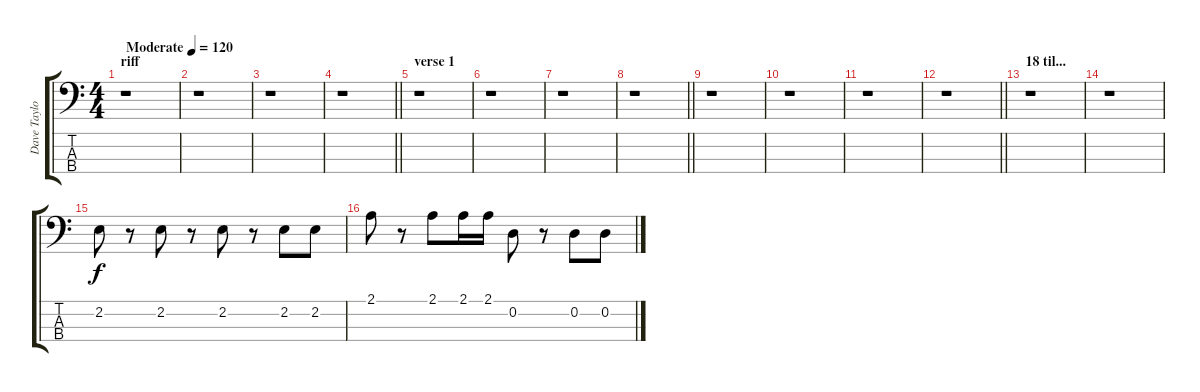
\track ("Dave Taylor" "Dave Taylo") {instrument slapbass1}
\staff {score tabs}
\tuning (G2 D2 A1 E1) {hide}
\ts (4 4)
\section ("" "riff")
\tempo (120 "Moderate")
\clef f4
\ks c
r.1{dy f instrument slapbass1} |
r.1 |
r.1 |
\barLineRight lightlight
r.1 |
\section ("" "verse 1")
r.1 |
r.1 |
r.1 |
\barLineRight lightlight
r.1 |
r.1 |
r.1 |
r.1 |
\barLineRight lightlight
r.1 |
\section ("" "18 til...")
r.1 |
r.1 |
2.2.8 r.8 2.2.8 r.8 2.2.8 r.8 2.2.8 2.2.8 |
2.1.8 r.8 2.1.8 2.1.16 2.1.16 0.2.8 r.8 0.2.8 0.2.8
